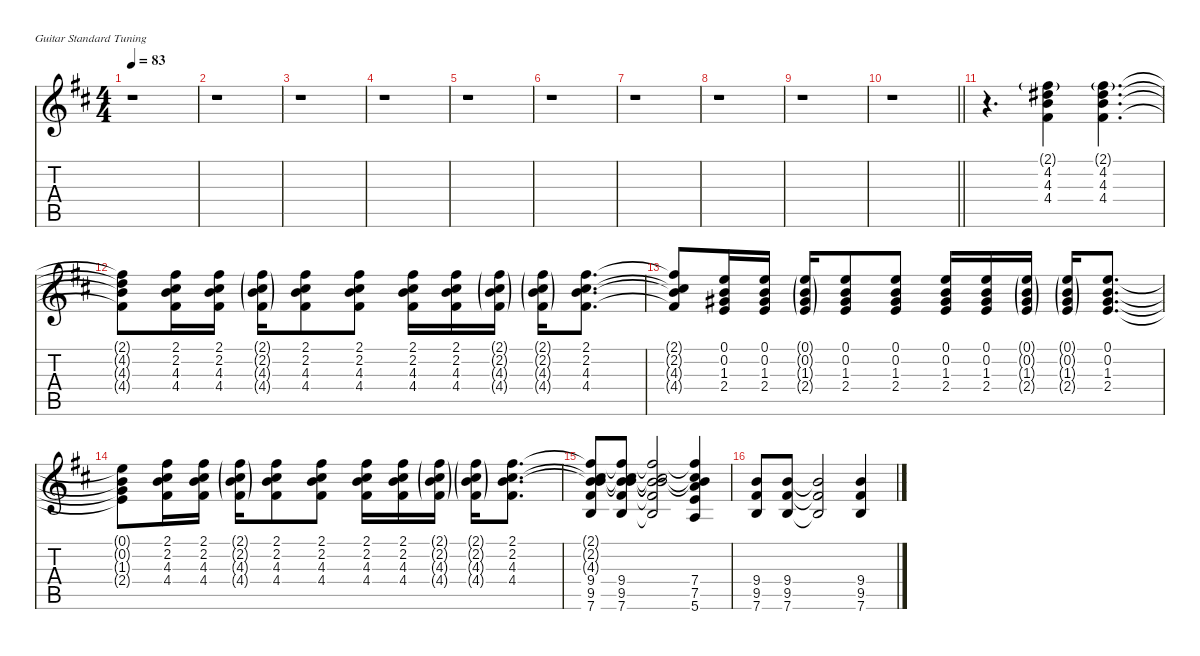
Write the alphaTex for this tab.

\defaultSystemsLayout 4
\hideDynamics
\bracketExtendMode nobrackets
\singleTrackTrackNamePolicy hidden
\multiTrackTrackNamePolicy hidden
\firstSystemTrackNameMode fullname
\firstSystemTrackNameOrientation horizontal
\otherSystemsTrackNameOrientation horizontal
\track ("Guitar" "guit.") {defaultSystemsLayout 4 instrument overdrivenguitar}
\staff {score tabs}
\tuning (E4 B3 G3 D3 A2 E2)
\ts (4 4)
\tempo 83
\clef g2
\ks bminor
r.1{dy f beam Down} |
r.1{beam Down} |
r.1{beam Down} |
r.1{beam Down} |
r.1{beam Down} |
r.1{beam Down} |
r.1{beam Down} |
r.1{beam Down} |
r.1{beam Down} |
\barLineRight lightlight
r.1{beam Down} |
r.4{d instrument electricguitarclean beam Down} (2.1{g acc #} 4.2{acc #} 4.3{acc forcenatural} 4.4{acc #}).4{beam Down} (2.1{g acc #} 4.2{acc #} 4.3{acc forcenatural} 4.4{acc #}).4{d beam Down} |
(2.1{t acc #} 4.2{t acc #} 4.3{t acc forcenatural} 4.4{t acc #}).8{beam Down} (2.1{acc #} 2.2{acc #} 4.3{acc forcenatural} 4.4{acc #}).16{beam Down} (2.1{acc #} 2.2{acc #} 4.3{acc forcenatural} 4.4{acc #}).16{beam Down} (2.1{g acc #} 2.2{g acc #} 4.3{g acc forcenatural} 4.4{g acc #}).16{beam Down} (2.1{acc #} 2.2{acc #} 4.3{acc forcenatural} 4.4{acc #}).8{beam Down} (2.1{acc #} 2.2{acc #} 4.3{acc forcenatural} 4.4{acc #}).8{beam Down} (2.1{acc #} 2.2{acc #} 4.3{acc forcenatural} 4.4{acc #}).16{beam Down} (2.1{acc #} 2.2{acc #} 4.3{acc forcenatural} 4.4{acc #}).16{beam Down} (2.1{g acc #} 2.2{g acc #} 4.3{g acc forcenatural} 4.4{g acc #}).16{beam Down} (2.1{g acc #} 2.2{g acc #} 4.3{g acc forcenatural} 4.4{g acc #}).16{beam Down} (2.1{acc #} 2.2{acc #} 4.3{acc forcenatural} 4.4{acc #}).8{d beam Down} |
(2.1{t acc #} 2.2{t acc #} 4.3{t acc forcenatural} 4.4{t acc #}).8{beam Up} (0.1{acc forcenatural} 0.2{acc forcenatural} 1.3{acc #} 2.4{acc forcenatural}).16{beam Up} (0.1{acc forcenatural} 0.2{acc forcenatural} 1.3{acc #} 2.4{acc forcenatural}).16{beam Up} (0.1{g acc forcenatural} 0.2{g acc forcenatural} 1.3{g acc #} 2.4{g acc forcenatural}).16{beam Up} (0.1{acc forcenatural} 0.2{acc forcenatural} 1.3{acc #} 2.4{acc forcenatural}).8{beam Up} (0.1{acc forcenatural} 0.2{acc forcenatural} 1.3{acc #} 2.4{acc forcenatural}).8{beam Up} (0.1{acc forcenatural} 0.2{acc forcenatural} 1.3{acc #} 2.4{acc forcenatural}).16{beam Up} (0.1{acc forcenatural} 0.2{acc forcenatural} 1.3{acc #} 2.4{acc forcenatural}).16{beam Up} (0.1{g acc forcenatural} 0.2{g acc forcenatural} 1.3{g acc #} 2.4{g acc forcenatural}).16{beam Up} (0.1{g acc forcenatural} 0.2{g acc forcenatural} 1.3{g acc #} 2.4{g acc forcenatural}).16{beam Up} (0.1{acc forcenatural} 0.2{acc forcenatural} 1.3{acc #} 2.4{acc forcenatural}).8{d beam Up} |
(0.1{t acc forcenatural} 0.2{t acc forcenatural} 1.3{t acc #} 2.4{t acc forcenatural}).8{beam Down} (2.1{acc #} 2.2{acc #} 4.3{acc forcenatural} 4.4{acc #}).16{beam Down} (2.1{acc #} 2.2{acc #} 4.3{acc forcenatural} 4.4{acc #}).16{beam Down} (2.1{g acc #} 2.2{g acc #} 4.3{g acc forcenatural} 4.4{g acc #}).16{beam Down} (2.1{acc #} 2.2{acc #} 4.3{acc forcenatural} 4.4{acc #}).8{beam Down} (2.1{acc #} 2.2{acc #} 4.3{acc forcenatural} 4.4{acc #}).8{beam Down} (2.1{acc #} 2.2{acc #} 4.3{acc forcenatural} 4.4{acc #}).16{beam Down} (2.1{acc #} 2.2{acc #} 4.3{acc forcenatural} 4.4{acc #}).16{beam Down} (2.1{g acc #} 2.2{g acc #} 4.3{g acc forcenatural} 4.4{g acc #}).16{beam Down} (2.1{g acc #} 2.2{g acc #} 4.3{g acc forcenatural} 4.4{g acc #}).16{beam Down} (2.1{acc #} 2.2{acc #} 4.3{acc forcenatural} 4.4{acc #}).8{d beam Down} |
(9.4{acc forcenatural} 9.5{acc #} 7.6{acc forcenatural} 2.1{t acc #} 2.2{t acc #} 4.3{t acc forcenatural}).8{beam Up} (9.4{acc forcenatural} 9.5{acc #} 7.6{acc forcenatural} 2.1{t acc #} 2.2{t acc #} 4.3{t acc forcenatural}).8{beam Up} (9.4{t acc forcenatural} 9.5{t acc #} 7.6{t acc forcenatural} 2.1{t acc #} 2.2{t acc #} 4.3{t acc forcenatural}).2{beam Up} (7.4{acc forcenatural} 7.5{acc forcenatural} 5.6{acc forcenatural} 2.1{t acc #} 2.2{t acc #} 4.3{t acc forcenatural}).4{beam Up} |
(9.4{acc forcenatural} 9.5{acc #} 7.6{acc forcenatural}).8{beam Up} (9.4{acc forcenatural} 9.5{acc #} 7.6{acc forcenatural}).8{beam Up} (9.4{t acc forcenatural} 9.5{t acc #} 7.6{t acc forcenatural}).2{beam Up} (9.4{ss acc forcenatural} 9.5{ss acc #} 7.6{ss acc forcenatural}).4{beam Up}
